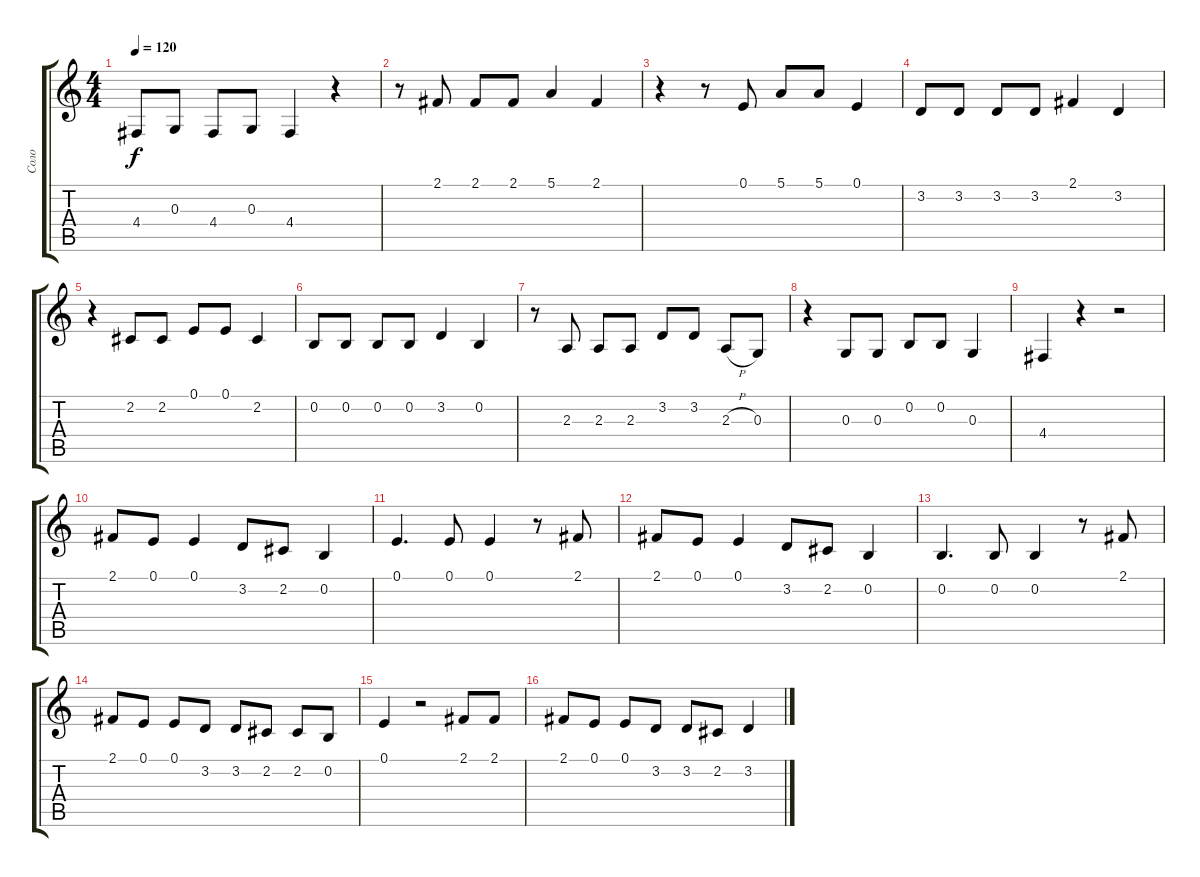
\track ("Соло" "Соло") {instrument violin}
\staff {score tabs}
\tuning (E4 B3 G3 D3 A2 E2) {hide}
\ts (4 4)
\tempo 120
\clef g2
\ks c
4.4.8{dy f} 0.3.8 4.4.8 0.3.8 4.4.4 r.4 |
r.8 2.1.8 2.1.8 2.1.8 5.1.4 2.1.4 |
r.4 r.8 0.1.8 5.1.8 5.1.8 0.1.4 |
3.2.8 3.2.8 3.2.8 3.2.8 2.1.4 3.2.4 |
r.4 2.2.8 2.2.8 0.1.8 0.1.8 2.2.4 |
0.2.8 0.2.8 0.2.8 0.2.8 3.2.4 0.2.4 |
r.8 2.3.8 2.3.8 2.3.8 3.2.8 3.2.8 2.3{h}.8 0.3.8 |
r.4 0.3.8 0.3.8 0.2.8 0.2.8 0.3.4 |
4.4.4 r.4 r.2 |
2.1.8 0.1.8 0.1.4 3.2.8 2.2.8 0.2.4 |
0.1.4{d} 0.1.8 0.1.4 r.8 2.1.8 |
2.1.8 0.1.8 0.1.4 3.2.8 2.2.8 0.2.4 |
0.2.4{d} 0.2.8 0.2.4 r.8 2.1.8 |
2.1.8 0.1.8 0.1.8 3.2.8 3.2.8 2.2.8 2.2.8 0.2.8 |
0.1.4 r.2 2.1.8 2.1.8 |
2.1.8 0.1.8 0.1.8 3.2.8 3.2.8 2.2.8 3.2.4
